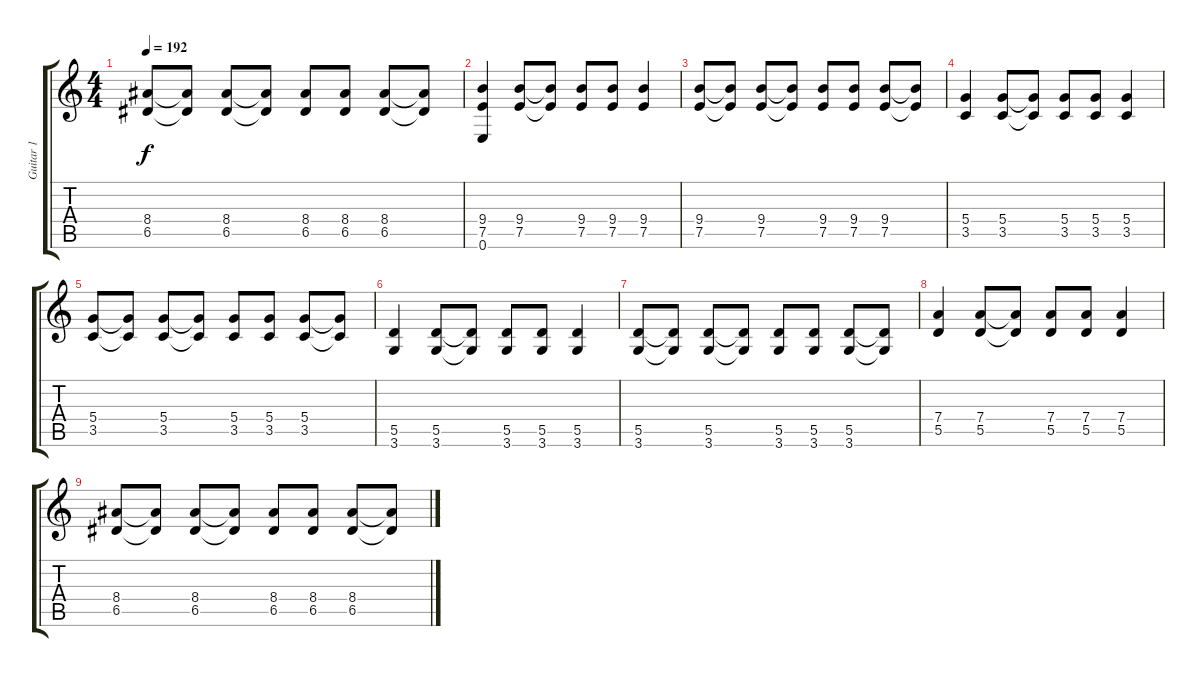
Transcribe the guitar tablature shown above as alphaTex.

\track ("Guitar 1" "Guitar 1") {instrument distortionguitar}
\staff {score tabs}
\tuning (E4 B3 G3 D3 A2 E2) {hide}
\ts (4 4)
\tempo 192
\clef g2
\ks c
(8.4 6.5).8{dy f volume 9} (8.4{t} 6.5{t}).8{volume 9} (8.4 6.5).8{volume 9} (8.4{t} 6.5{t}).8{volume 8} (8.4 6.5).8{volume 8} (8.4 6.5).8{volume 8} (8.4 6.5).8{volume 8} (8.4{t} 6.5{t}).8{volume 8} |
(9.4 7.5 0.6).4{volume 8} (9.4 7.5).8{volume 8} (9.4{t} 7.5{t}).8{volume 8} (9.4 7.5).8{volume 7} (9.4 7.5).8{volume 7} (9.4 7.5).4{volume 7} |
(9.4 7.5).8{volume 7} (9.4{t} 7.5{t}).8{volume 7} (9.4 7.5).8{volume 7} (9.4{t} 7.5{t}).8{volume 6} (9.4 7.5).8{volume 6} (9.4 7.5).8{volume 6} (9.4 7.5).8{volume 6} (9.4{t} 7.5{t}).8{volume 6} |
(5.4 3.5).4{volume 6} (5.4 3.5).8{volume 6} (5.4{t} 3.5{t}).8{volume 6} (5.4 3.5).8{volume 5} (5.4 3.5).8{volume 5} (5.4 3.5).4{volume 5} |
(5.4 3.5).8{volume 5} (5.4{t} 3.5{t}).8{volume 5} (5.4 3.5).8{volume 5} (5.4{t} 3.5{t}).8{volume 4} (5.4 3.5).8{volume 4} (5.4 3.5).8{volume 4} (5.4 3.5).8{volume 4} (5.4{t} 3.5{t}).8{volume 4} |
(5.5 3.6).4{volume 4} (5.5 3.6).8{volume 4} (5.5{t} 3.6{t}).8{volume 4} (5.5 3.6).8{volume 3} (5.5 3.6).8{volume 3} (5.5 3.6).4{volume 3} |
(5.5 3.6).8{volume 3} (5.5{t} 3.6{t}).8{volume 3} (5.5 3.6).8{volume 3} (5.5{t} 3.6{t}).8{volume 2} (5.5 3.6).8{volume 2} (5.5 3.6).8{volume 2} (5.5 3.6).8{volume 2} (5.5{t} 3.6{t}).8{volume 2} |
(7.4 5.5).4{volume 2} (7.4 5.5).8{volume 2} (7.4{t} 5.5{t}).8{volume 2} (7.4 5.5).8{volume 1} (7.4 5.5).8{volume 1} (7.4 5.5).4{volume 1} |
(8.4 6.5).8{volume 1} (8.4{t} 6.5{t}).8{volume 1} (8.4 6.5).8{volume 1} (8.4{t} 6.5{t}).8{volume 0} (8.4 6.5).8{volume 0} (8.4 6.5).8{volume 0} (8.4 6.5).8{volume 0} (8.4{t} 6.5{t}).8
